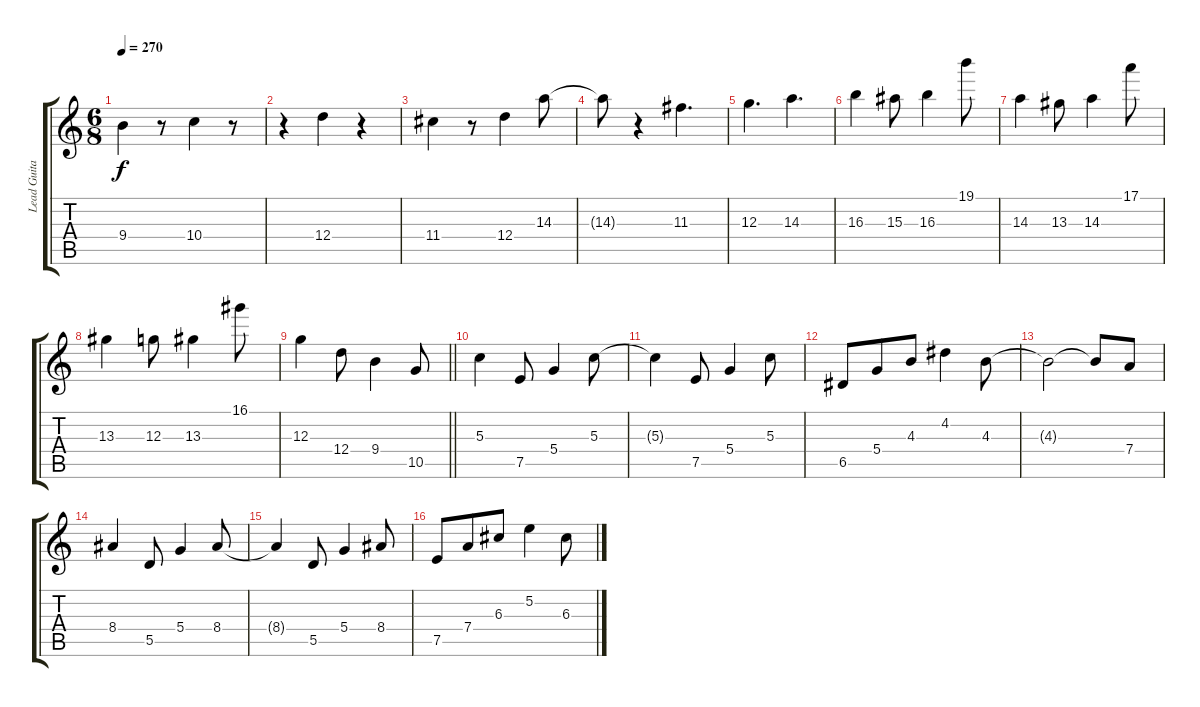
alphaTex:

\track ("Lead Guitar 2" "Lead Guita") {instrument overdrivenguitar}
\staff {score tabs}
\tuning (E4 B3 G3 D3 A2 E2) {hide}
\ts (6 8)
\tempo 270
\clef g2
\ks c
9.4.4{dy f} r.8 10.4.4 r.8 |
r.4 12.4.4 r.4 |
11.4.4 r.8 12.4.4 14.3.8 |
14.3{t}.8 r.4 11.3.4{d} |
12.3.4{d} 14.3.4{d} |
16.3.4 15.3.8 16.3.4 19.1.8 |
14.3.4 13.3.8 14.3.4 17.1.8 |
13.3.4 12.3.8 13.3.4 16.1.8 |
\barLineRight lightlight
12.3.4 12.4.8 9.4.4 10.5.8 |
5.3.4 7.5.8 5.4.4 5.3.8 |
5.3{t}.4 7.5.8 5.4.4 5.3.8 |
6.5.8 5.4.8 4.3.8 4.2.4 4.3.8 |
4.3{t}.2 4.3{t}.8 7.4.8 |
8.4.4 5.5.8 5.4.4 8.4.8 |
8.4{t}.4 5.5.8 5.4.4 8.4.8 |
7.5.8 7.4.8 6.3.8 5.2.4 6.3.8
